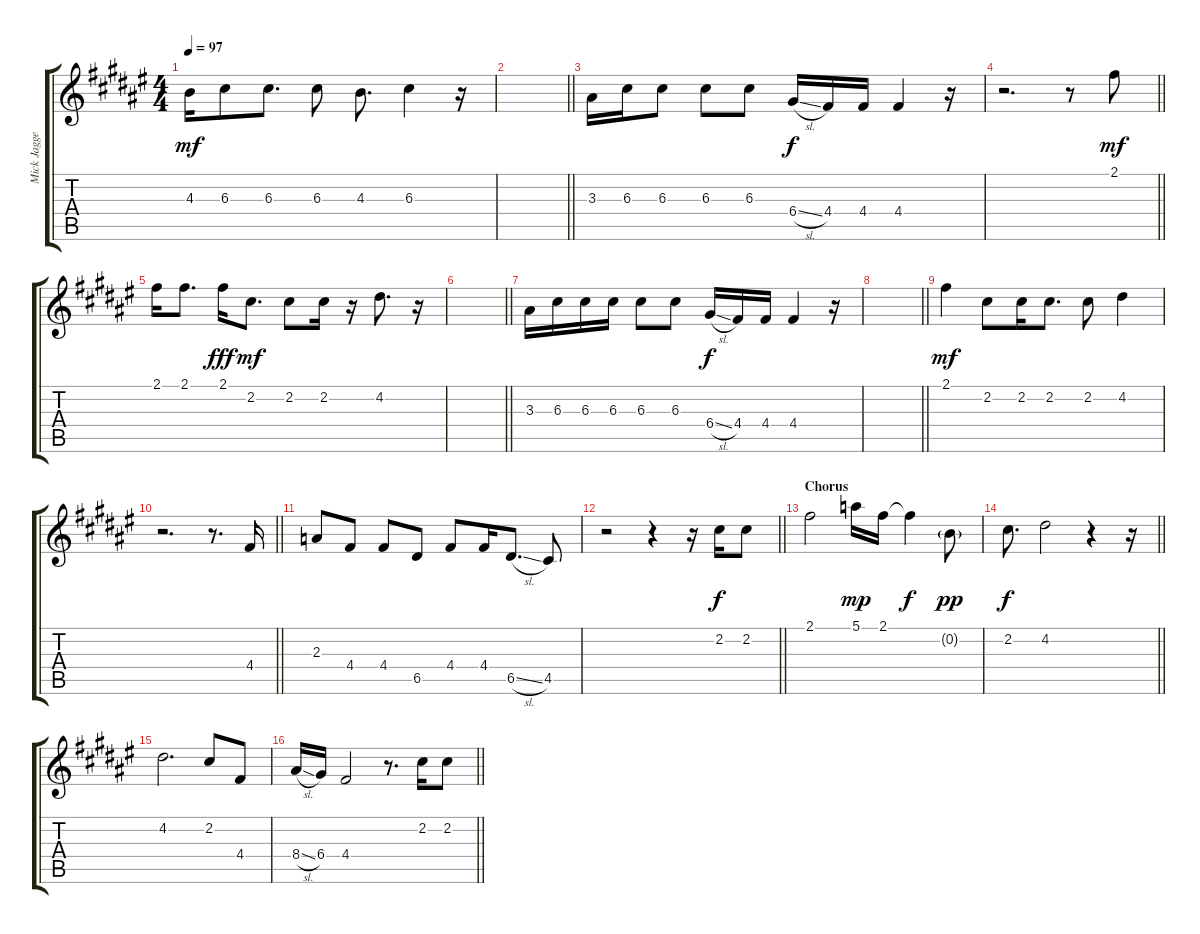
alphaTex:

\track ("Mick Jagger" "Mick Jagge") {instrument acousticguitarsteel}
\staff {score tabs}
\tuning (E4 B3 G3 D3 A2 E2) {hide}
\ts (4 4)
\tempo 97
\clef g2
\ks f#
4.3.16{dy mf} 6.3.8 6.3.8{d} 6.3.8 4.3.8{d} 6.3.4 r.16 |
\barLineRight lightlight
|
3.3.16 6.3.16 6.3.8 6.3.8 6.3.8 6.4{sl}.16{dy f} 4.4.16 4.4.16 4.4.4 r.16 |
\barLineRight lightlight
r.2{d} r.8 2.1.8{dy mf} |
2.1.16 2.1.8{d} 2.1.16{dy fff} 2.2.8{d dy mf} 2.2.8 2.2.16 r.16 4.2.8{d} r.16 |
\barLineRight lightlight
|
3.3.16 6.3.16 6.3.16 6.3.16 6.3.8 6.3.8 6.4{sl}.16{dy f} 4.4.16 4.4.16 4.4.4 r.16 |
\barLineRight lightlight
|
2.1.4{dy mf} 2.2.8 2.2.16 2.2.8{d} 2.2.8 4.2.4 |
\barLineRight lightlight
r.2{d} r.8{d} 4.4.16 |
2.3.8 4.4.8 4.4.8 6.5.8 4.4.8 4.4.16 6.5{sl}.8{d} 4.5.8 |
\barLineRight lightlight
r.2 r.4 r.16 2.2.16{dy f} 2.2.8 |
\section ("" "Chorus")
2.1.2 5.1.16{dy mp} 2.1.16 2.1{t}.4{dy f} 0.2{g}.8{dy pp} |
\barLineRight lightlight
2.2.8{d dy f} 4.2.2 r.4 r.16 |
4.2.2{d} 2.2.8 4.4.8 |
\barLineRight lightlight
8.4{sl}.16 6.4.16 4.4.2 r.8{d} 2.2.16 2.2.8
